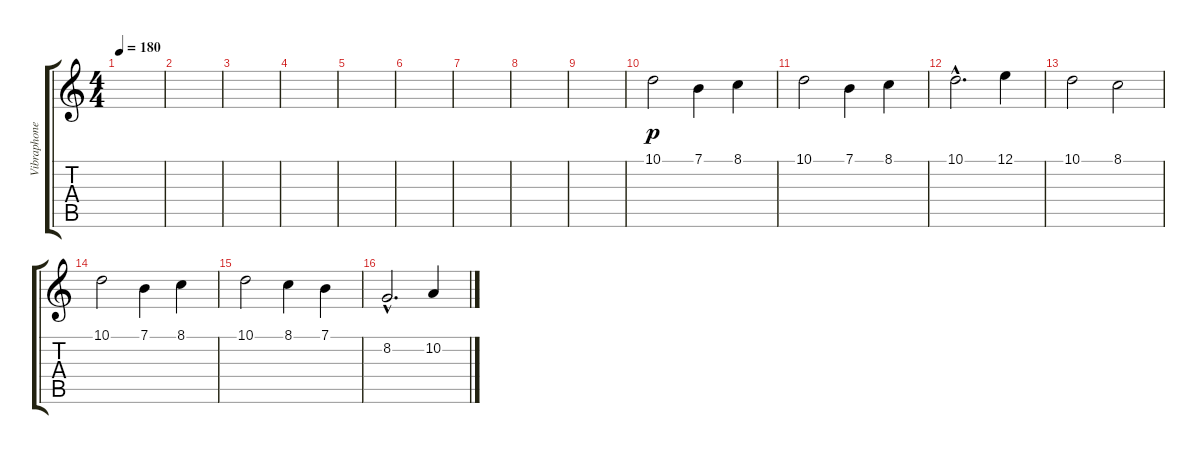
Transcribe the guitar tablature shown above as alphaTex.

\track ("Vibraphone" "Vibraphone") {instrument vibraphone}
\staff {score tabs}
\tuning (E4 B3 G3 D3 A2 E2) {hide}
\ts (4 4)
\tempo 180
\clef g2
\ks c
|
|
|
|
|
|
|
|
|
10.1.2{dy p} 7.1.4 8.1.4 |
10.1.2 7.1.4 8.1.4 |
10.1{hac}.2{d} 12.1.4 |
10.1.2 8.1.2 |
10.1.2 7.1.4 8.1.4 |
10.1.2 8.1.4 7.1.4 |
8.2{hac}.2{d} 10.2.4
